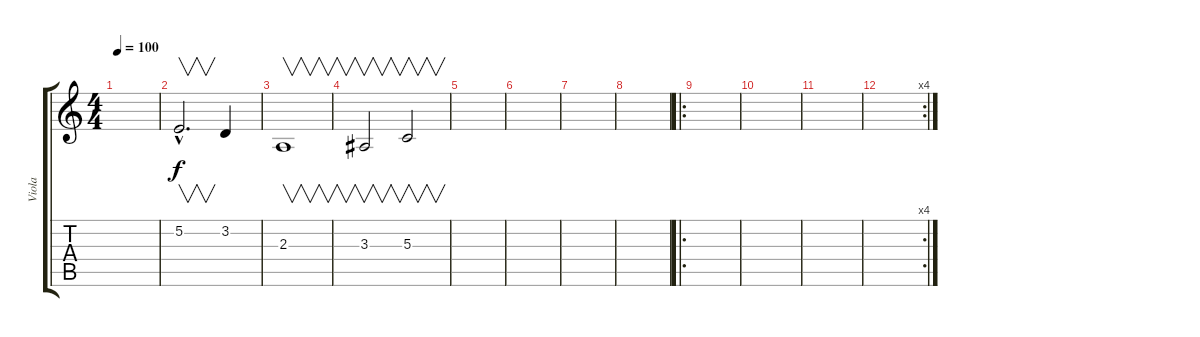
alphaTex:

\track ("Viola" "Viola") {instrument viola}
\staff {score tabs}
\tuning (E4 B3 G3 D3 A2 E2) {hide}
\ts (4 4)
\tempo 100
\clef g2
\ks c
|
5.2{hac}.2{v d} 3.2.4 |
2.3.1{v} |
3.3.2{v} 5.3.2{v} |
|
|
|
|
\ro
|
|
|
\rc 4
